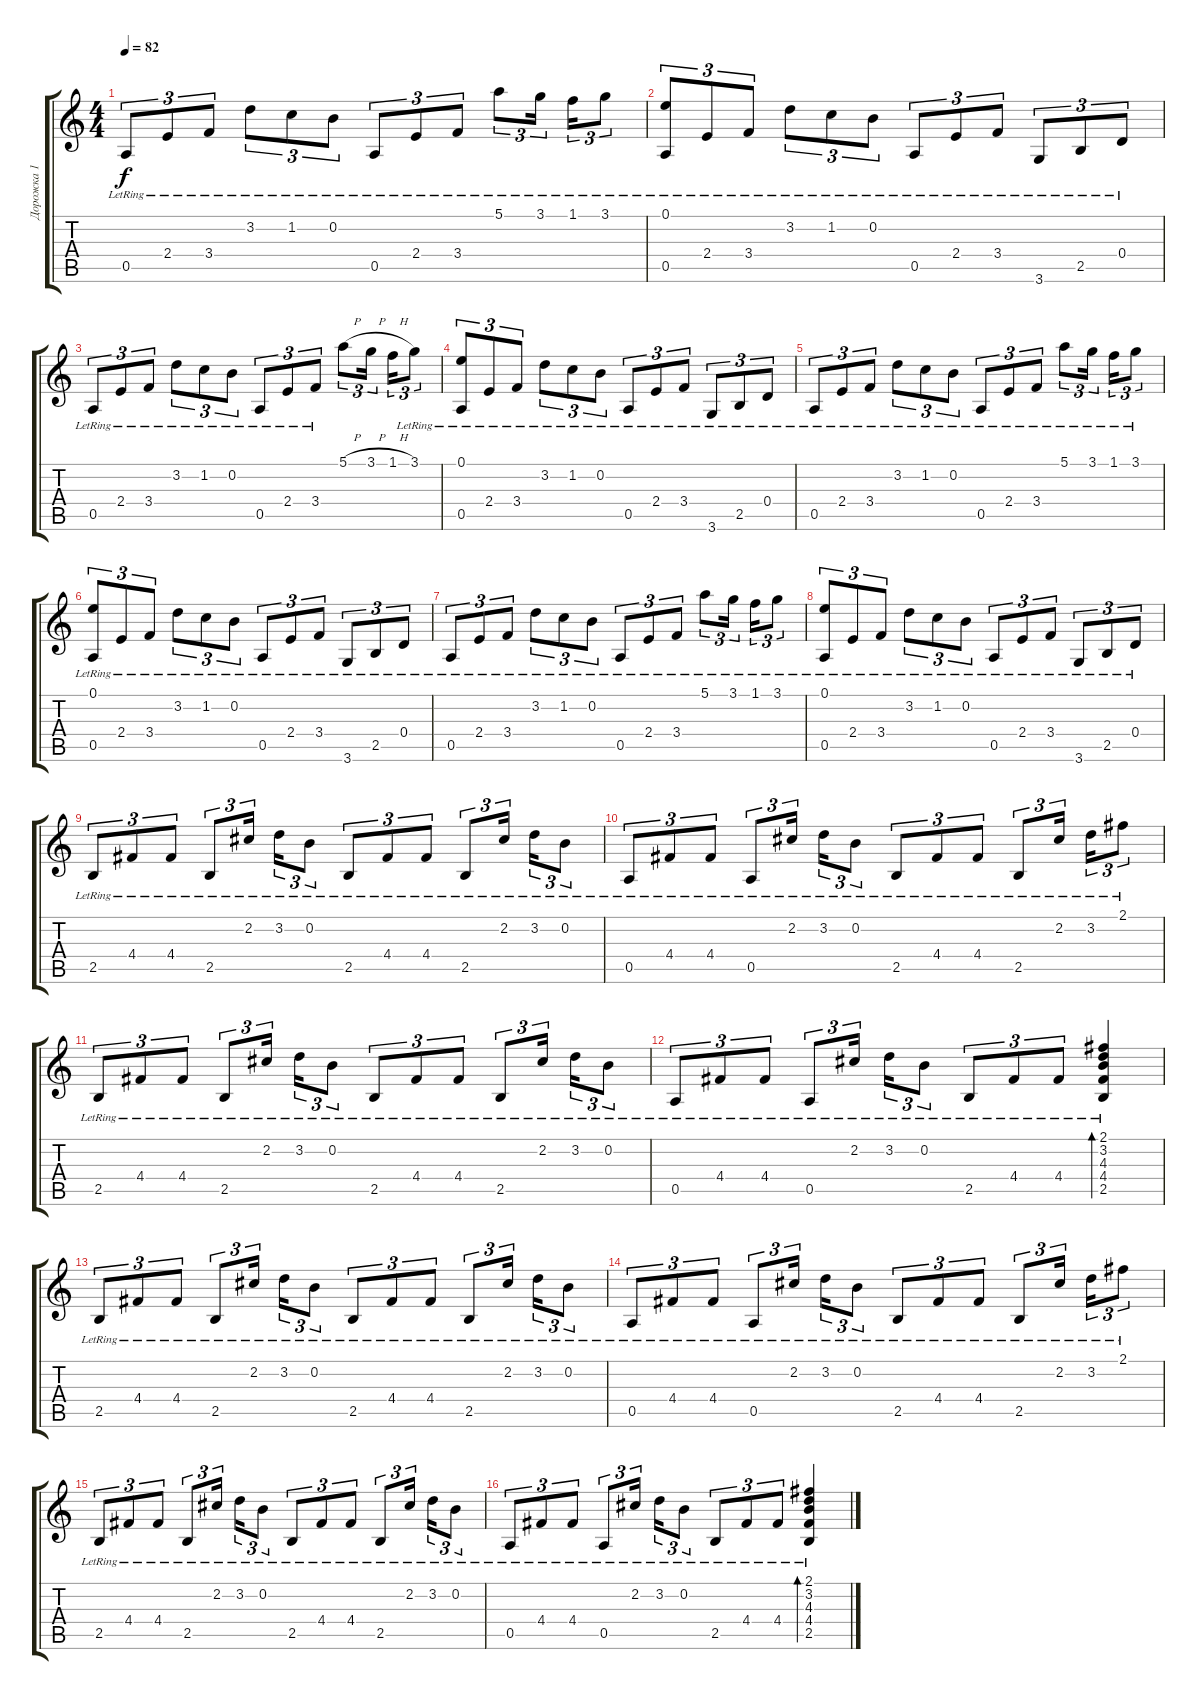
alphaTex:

\track ("Дорожка 1" "Дорожка 1") {instrument acousticguitarsteel}
\staff {score tabs}
\tuning (E4 B3 G3 D3 A2 E2) {hide}
\ts (4 4)
\tempo 82
\clef g2
\ks c
0.5{lr}.8{tu (3 2) dy f instrument acousticguitarsteel} 2.4{lr}.8{tu (3 2)} 3.4{lr}.8{tu (3 2)} 3.2{lr}.8{tu (3 2)} 1.2{lr}.8{tu (3 2)} 0.2{lr}.8{tu (3 2)} 0.5{lr}.8{tu (3 2)} 2.4{lr}.8{tu (3 2)} 3.4{lr}.8{tu (3 2)} 5.1{lr}.8{tu (3 2)} 3.1{lr}.16{tu (3 2)} 1.1{lr}.16{tu (3 2)} 3.1{lr}.8{tu (3 2)} |
(0.1{lr} 0.5{lr}).8{tu (3 2)} 2.4{lr}.8{tu (3 2)} 3.4{lr}.8{tu (3 2)} 3.2{lr}.8{tu (3 2)} 1.2{lr}.8{tu (3 2)} 0.2{lr}.8{tu (3 2)} 0.5{lr}.8{tu (3 2)} 2.4{lr}.8{tu (3 2)} 3.4{lr}.8{tu (3 2)} 3.6{lr}.8{tu (3 2)} 2.5{lr}.8{tu (3 2)} 0.4{lr}.8{tu (3 2)} |
0.5{lr}.8{tu (3 2)} 2.4{lr}.8{tu (3 2)} 3.4{lr}.8{tu (3 2)} 3.2{lr}.8{tu (3 2)} 1.2{lr}.8{tu (3 2)} 0.2{lr}.8{tu (3 2)} 0.5{lr}.8{tu (3 2)} 2.4{lr}.8{tu (3 2)} 3.4{lr}.8{tu (3 2)} 5.1{h}.8{tu (3 2)} 3.1{h}.16{tu (3 2)} 1.1{h}.16{tu (3 2)} 3.1{lr}.8{tu (3 2)} |
(0.1{lr} 0.5{lr}).8{tu (3 2)} 2.4{lr}.8{tu (3 2)} 3.4{lr}.8{tu (3 2)} 3.2{lr}.8{tu (3 2)} 1.2{lr}.8{tu (3 2)} 0.2{lr}.8{tu (3 2)} 0.5{lr}.8{tu (3 2)} 2.4{lr}.8{tu (3 2)} 3.4{lr}.8{tu (3 2)} 3.6{lr}.8{tu (3 2)} 2.5{lr}.8{tu (3 2)} 0.4{lr}.8{tu (3 2)} |
0.5{lr}.8{tu (3 2)} 2.4{lr}.8{tu (3 2)} 3.4{lr}.8{tu (3 2)} 3.2{lr}.8{tu (3 2)} 1.2{lr}.8{tu (3 2)} 0.2{lr}.8{tu (3 2)} 0.5{lr}.8{tu (3 2)} 2.4{lr}.8{tu (3 2)} 3.4{lr}.8{tu (3 2)} 5.1{lr}.8{tu (3 2)} 3.1{lr}.16{tu (3 2)} 1.1{lr}.16{tu (3 2)} 3.1{lr}.8{tu (3 2)} |
(0.1{lr} 0.5{lr}).8{tu (3 2)} 2.4{lr}.8{tu (3 2)} 3.4{lr}.8{tu (3 2)} 3.2{lr}.8{tu (3 2)} 1.2{lr}.8{tu (3 2)} 0.2{lr}.8{tu (3 2)} 0.5{lr}.8{tu (3 2)} 2.4{lr}.8{tu (3 2)} 3.4{lr}.8{tu (3 2)} 3.6{lr}.8{tu (3 2)} 2.5{lr}.8{tu (3 2)} 0.4{lr}.8{tu (3 2)} |
0.5{lr}.8{tu (3 2)} 2.4{lr}.8{tu (3 2)} 3.4{lr}.8{tu (3 2)} 3.2{lr}.8{tu (3 2)} 1.2{lr}.8{tu (3 2)} 0.2{lr}.8{tu (3 2)} 0.5{lr}.8{tu (3 2)} 2.4{lr}.8{tu (3 2)} 3.4{lr}.8{tu (3 2)} 5.1{lr}.8{tu (3 2)} 3.1{lr}.16{tu (3 2)} 1.1{lr}.16{tu (3 2)} 3.1{lr}.8{tu (3 2)} |
(0.1{lr} 0.5{lr}).8{tu (3 2)} 2.4{lr}.8{tu (3 2)} 3.4{lr}.8{tu (3 2)} 3.2{lr}.8{tu (3 2)} 1.2{lr}.8{tu (3 2)} 0.2{lr}.8{tu (3 2)} 0.5{lr}.8{tu (3 2)} 2.4{lr}.8{tu (3 2)} 3.4{lr}.8{tu (3 2)} 3.6{lr}.8{tu (3 2)} 2.5{lr}.8{tu (3 2)} 0.4{lr}.8{tu (3 2)} |
2.5{lr}.8{tu (3 2)} 4.4{lr}.8{tu (3 2)} 4.4{lr}.8{tu (3 2)} 2.5{lr}.8{tu (3 2)} 2.2{lr}.16{tu (3 2)} 3.2{lr}.16{tu (3 2)} 0.2{lr}.8{tu (3 2)} 2.5{lr}.8{tu (3 2)} 4.4{lr}.8{tu (3 2)} 4.4{lr}.8{tu (3 2)} 2.5{lr}.8{tu (3 2)} 2.2{lr}.16{tu (3 2)} 3.2{lr}.16{tu (3 2)} 0.2{lr}.8{tu (3 2)} |
0.5{lr}.8{tu (3 2)} 4.4{lr}.8{tu (3 2)} 4.4{lr}.8{tu (3 2)} 0.5{lr}.8{tu (3 2)} 2.2{lr}.16{tu (3 2)} 3.2{lr}.16{tu (3 2)} 0.2{lr}.8{tu (3 2)} 2.5{lr}.8{tu (3 2)} 4.4{lr}.8{tu (3 2)} 4.4{lr}.8{tu (3 2)} 2.5{lr}.8{tu (3 2)} 2.2{lr}.16{tu (3 2)} 3.2{lr}.16{tu (3 2)} 2.1{lr}.8{tu (3 2)} |
2.5{lr}.8{tu (3 2)} 4.4{lr}.8{tu (3 2)} 4.4{lr}.8{tu (3 2)} 2.5{lr}.8{tu (3 2)} 2.2{lr}.16{tu (3 2)} 3.2{lr}.16{tu (3 2)} 0.2{lr}.8{tu (3 2)} 2.5{lr}.8{tu (3 2)} 4.4{lr}.8{tu (3 2)} 4.4{lr}.8{tu (3 2)} 2.5{lr}.8{tu (3 2)} 2.2{lr}.16{tu (3 2)} 3.2{lr}.16{tu (3 2)} 0.2{lr}.8{tu (3 2)} |
0.5{lr}.8{tu (3 2)} 4.4{lr}.8{tu (3 2)} 4.4{lr}.8{tu (3 2)} 0.5{lr}.8{tu (3 2)} 2.2{lr}.16{tu (3 2)} 3.2{lr}.16{tu (3 2)} 0.2{lr}.8{tu (3 2)} 2.5{lr}.8{tu (3 2)} 4.4{lr}.8{tu (3 2)} 4.4{lr}.8{tu (3 2)} (2.1{lr} 3.2{lr} 4.3{lr} 4.4{lr} 2.5{lr}).4{bd 60} |
2.5{lr}.8{tu (3 2)} 4.4{lr}.8{tu (3 2)} 4.4{lr}.8{tu (3 2)} 2.5{lr}.8{tu (3 2)} 2.2{lr}.16{tu (3 2)} 3.2{lr}.16{tu (3 2)} 0.2{lr}.8{tu (3 2)} 2.5{lr}.8{tu (3 2)} 4.4{lr}.8{tu (3 2)} 4.4{lr}.8{tu (3 2)} 2.5{lr}.8{tu (3 2)} 2.2{lr}.16{tu (3 2)} 3.2{lr}.16{tu (3 2)} 0.2{lr}.8{tu (3 2)} |
0.5{lr}.8{tu (3 2)} 4.4{lr}.8{tu (3 2)} 4.4{lr}.8{tu (3 2)} 0.5{lr}.8{tu (3 2)} 2.2{lr}.16{tu (3 2)} 3.2{lr}.16{tu (3 2)} 0.2{lr}.8{tu (3 2)} 2.5{lr}.8{tu (3 2)} 4.4{lr}.8{tu (3 2)} 4.4{lr}.8{tu (3 2)} 2.5{lr}.8{tu (3 2)} 2.2{lr}.16{tu (3 2)} 3.2{lr}.16{tu (3 2)} 2.1{lr}.8{tu (3 2)} |
2.5{lr}.8{tu (3 2)} 4.4{lr}.8{tu (3 2)} 4.4{lr}.8{tu (3 2)} 2.5{lr}.8{tu (3 2)} 2.2{lr}.16{tu (3 2)} 3.2{lr}.16{tu (3 2)} 0.2{lr}.8{tu (3 2)} 2.5{lr}.8{tu (3 2)} 4.4{lr}.8{tu (3 2)} 4.4{lr}.8{tu (3 2)} 2.5{lr}.8{tu (3 2)} 2.2{lr}.16{tu (3 2)} 3.2{lr}.16{tu (3 2)} 0.2{lr}.8{tu (3 2)} |
0.5{lr}.8{tu (3 2)} 4.4{lr}.8{tu (3 2)} 4.4{lr}.8{tu (3 2)} 0.5{lr}.8{tu (3 2)} 2.2{lr}.16{tu (3 2)} 3.2{lr}.16{tu (3 2)} 0.2{lr}.8{tu (3 2)} 2.5{lr}.8{tu (3 2)} 4.4{lr}.8{tu (3 2)} 4.4{lr}.8{tu (3 2)} (2.1{lr} 3.2{lr} 4.3{lr} 4.4{lr} 2.5{lr}).4{bd 60}
